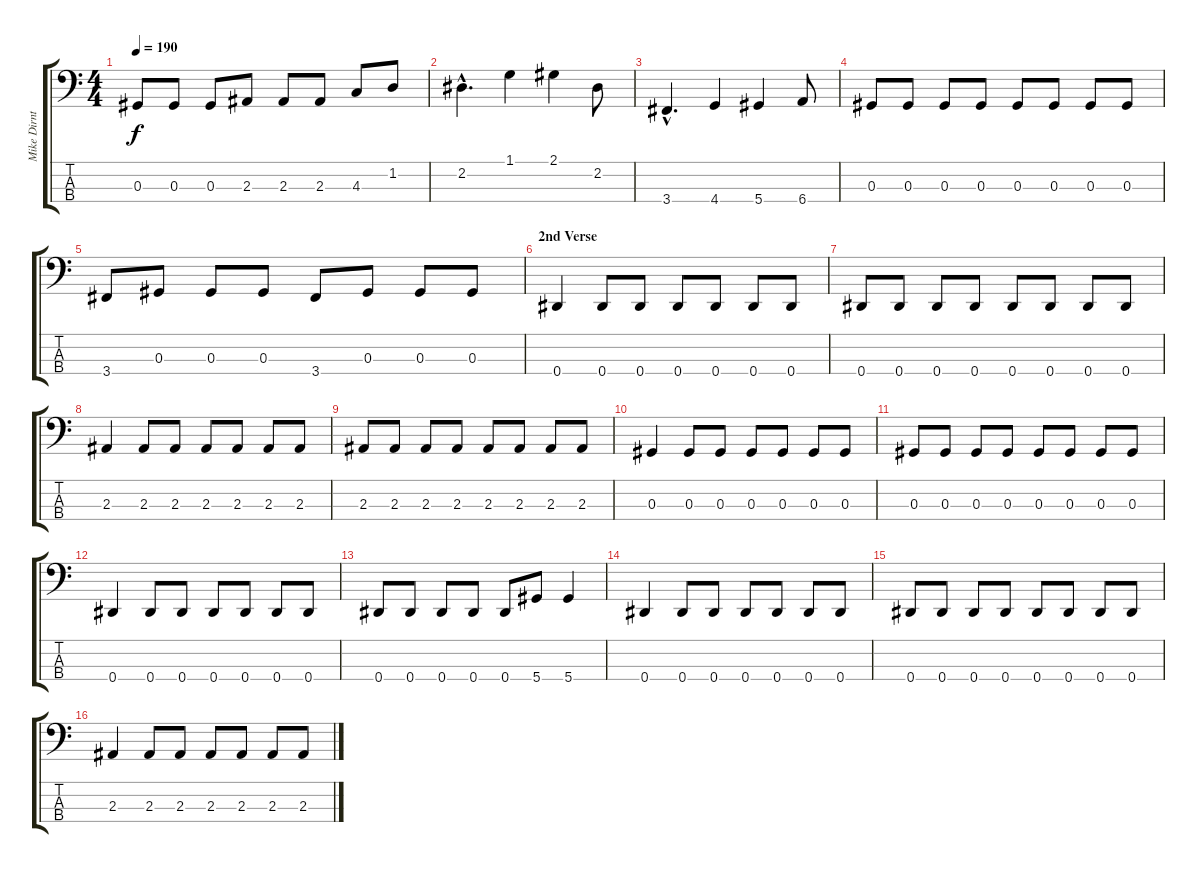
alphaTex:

\track ("Mike Dirnt (Bass)" "Mike Dirnt") {instrument electricbassfinger}
\staff {score tabs}
\tuning (Gb2 Db2 Ab1 Eb1) {hide}
\ts (4 4)
\tempo 190
\clef f4
\ks c
0.3.8{dy f} 0.3.8 0.3.8 2.3.8 2.3.8 2.3.8 4.3.8 1.2.8 |
2.2{hac}.4{d} 1.1.4 2.1.4 2.2.8 |
3.4{hac}.4{d} 4.4.4 5.4.4 6.4.8 |
0.3.8 0.3.8 0.3.8 0.3.8 0.3.8 0.3.8 0.3.8 0.3.8 |
3.4.8 0.3.8 0.3.8 0.3.8 3.4.8 0.3.8 0.3.8 0.3.8 |
\section ("" "2nd Verse")
0.4.4 0.4.8 0.4.8 0.4.8 0.4.8 0.4.8 0.4.8 |
0.4.8 0.4.8 0.4.8 0.4.8 0.4.8 0.4.8 0.4.8 0.4.8 |
2.3.4 2.3.8 2.3.8 2.3.8 2.3.8 2.3.8 2.3.8 |
2.3.8 2.3.8 2.3.8 2.3.8 2.3.8 2.3.8 2.3.8 2.3.8 |
0.3.4 0.3.8 0.3.8 0.3.8 0.3.8 0.3.8 0.3.8 |
0.3.8 0.3.8 0.3.8 0.3.8 0.3.8 0.3.8 0.3.8 0.3.8 |
0.4.4 0.4.8 0.4.8 0.4.8 0.4.8 0.4.8 0.4.8 |
0.4.8 0.4.8 0.4.8 0.4.8 0.4.8 5.4.8 5.4.4 |
0.4.4 0.4.8 0.4.8 0.4.8 0.4.8 0.4.8 0.4.8 |
0.4.8 0.4.8 0.4.8 0.4.8 0.4.8 0.4.8 0.4.8 0.4.8 |
2.3.4 2.3.8 2.3.8 2.3.8 2.3.8 2.3.8 2.3.8
